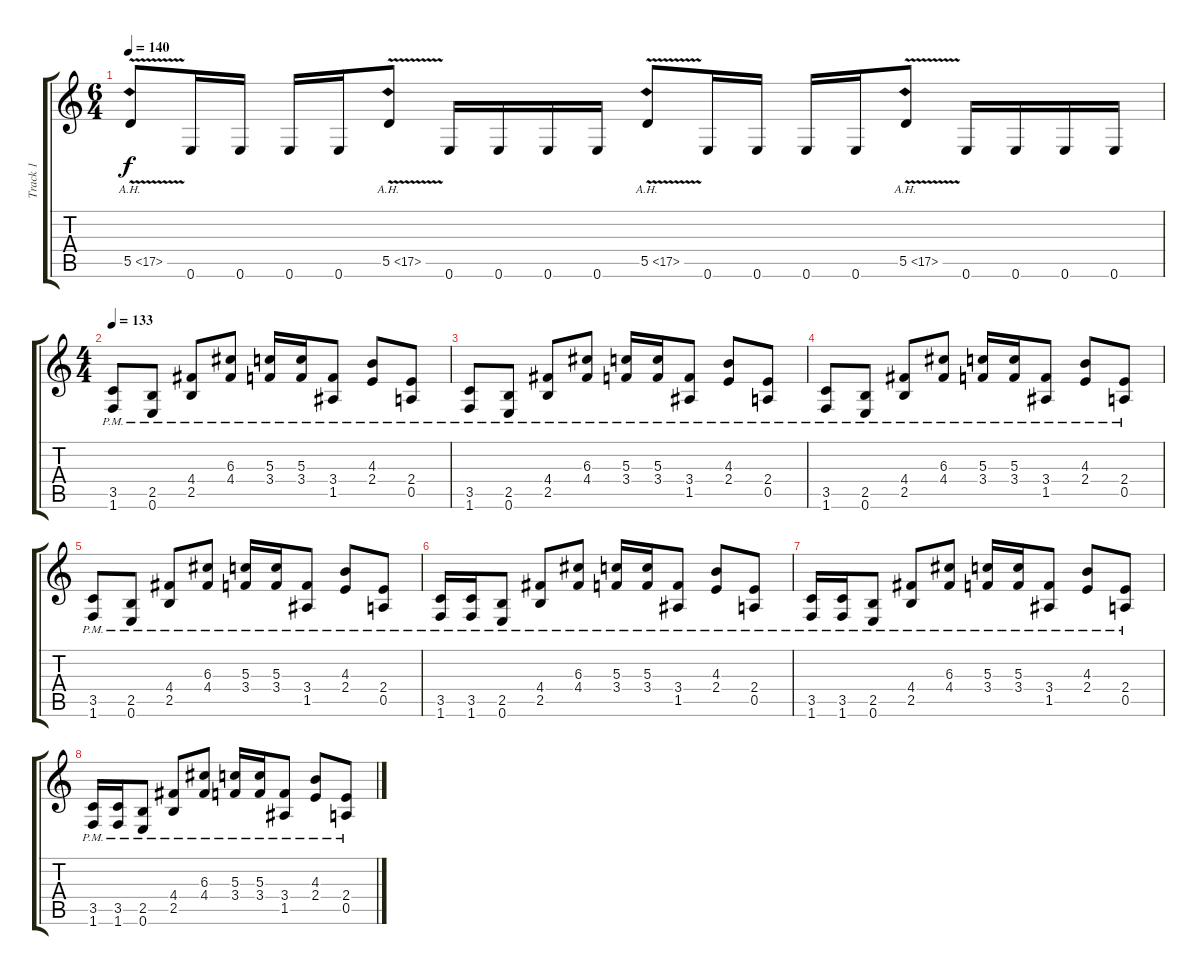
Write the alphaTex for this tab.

\track ("Track 1" "Track 1") {instrument distortionguitar}
\staff {score tabs}
\tuning (E4 B3 G3 D3 A2 E2) {hide}
\ts (6 4)
\tempo 140
\clef g2
\ks c
5.5{ah 12 v}.8{dy f} 0.6.16 0.6.16 0.6.16 0.6.16 5.5{ah 12 v}.8 0.6.16 0.6.16 0.6.16 0.6.16 5.5{ah 12 v}.8 0.6.16 0.6.16 0.6.16 0.6.16 5.5{ah 12 v}.8 0.6.16 0.6.16 0.6.16 0.6.16 |
\ts (4 4)
\tempo 133
(3.5{pm} 1.6{pm}).8 (2.5{pm} 0.6{pm}).8 (4.4{pm} 2.5{pm}).8 (6.3{pm} 4.4{pm}).8 (5.3{pm} 3.4{pm}).16 (5.3{pm} 3.4{pm}).16 (3.4{pm} 1.5{pm}).8 (4.3{pm} 2.4{pm}).8 (2.4{pm} 0.5{pm}).8 |
(3.5{pm} 1.6{pm}).8 (2.5{pm} 0.6{pm}).8 (4.4{pm} 2.5{pm}).8 (6.3{pm} 4.4{pm}).8 (5.3{pm} 3.4{pm}).16 (5.3{pm} 3.4{pm}).16 (3.4{pm} 1.5{pm}).8 (4.3{pm} 2.4{pm}).8 (2.4{pm} 0.5{pm}).8 |
(3.5{pm} 1.6{pm}).8 (2.5{pm} 0.6{pm}).8 (4.4{pm} 2.5{pm}).8 (6.3{pm} 4.4{pm}).8 (5.3{pm} 3.4{pm}).16 (5.3{pm} 3.4{pm}).16 (3.4{pm} 1.5{pm}).8 (4.3{pm} 2.4{pm}).8 (2.4{pm} 0.5{pm}).8 |
(3.5{pm} 1.6{pm}).8 (2.5{pm} 0.6{pm}).8 (4.4{pm} 2.5{pm}).8 (6.3{pm} 4.4{pm}).8 (5.3{pm} 3.4{pm}).16 (5.3{pm} 3.4{pm}).16 (3.4{pm} 1.5{pm}).8 (4.3{pm} 2.4{pm}).8 (2.4{pm} 0.5{pm}).8 |
(3.5{pm} 1.6{pm}).16 (3.5{pm} 1.6{pm}).16 (2.5{pm} 0.6{pm}).8 (4.4{pm} 2.5{pm}).8 (6.3{pm} 4.4{pm}).8 (5.3{pm} 3.4{pm}).16 (5.3{pm} 3.4{pm}).16 (3.4{pm} 1.5{pm}).8 (4.3{pm} 2.4{pm}).8 (2.4{pm} 0.5{pm}).8 |
(3.5{pm} 1.6{pm}).16 (3.5{pm} 1.6{pm}).16 (2.5{pm} 0.6{pm}).8 (4.4{pm} 2.5{pm}).8 (6.3{pm} 4.4{pm}).8 (5.3{pm} 3.4{pm}).16 (5.3{pm} 3.4{pm}).16 (3.4{pm} 1.5{pm}).8 (4.3{pm} 2.4{pm}).8 (2.4{pm} 0.5{pm}).8 |
(3.5{pm} 1.6{pm}).16 (3.5{pm} 1.6{pm}).16 (2.5{pm} 0.6{pm}).8 (4.4{pm} 2.5{pm}).8 (6.3{pm} 4.4{pm}).8 (5.3{pm} 3.4{pm}).16 (5.3{pm} 3.4{pm}).16 (3.4{pm} 1.5{pm}).8 (4.3{pm} 2.4{pm}).8 (2.4{pm} 0.5{pm}).8
